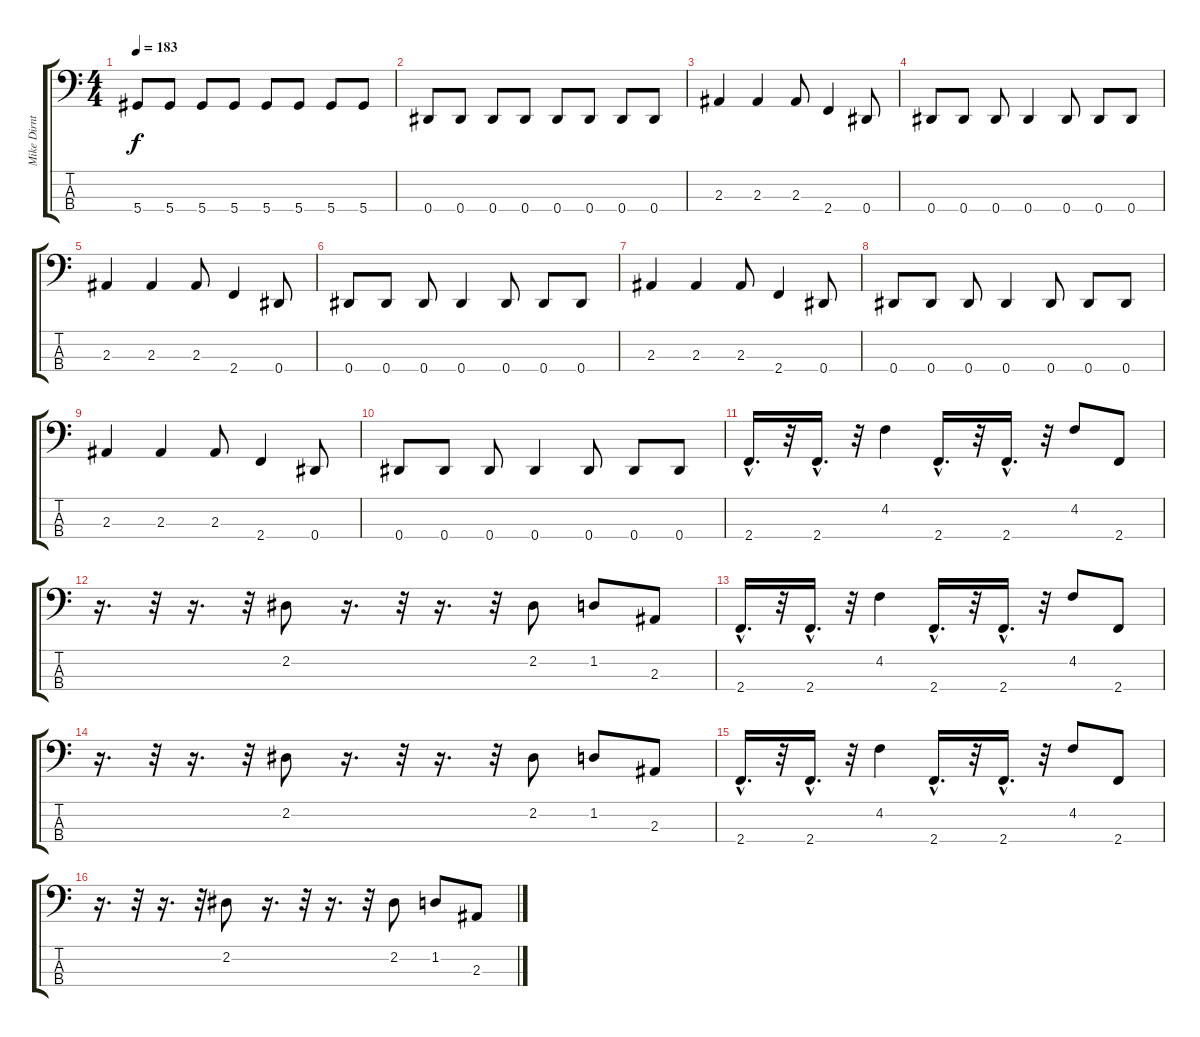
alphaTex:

\track ("Mike Dirnt" "Mike Dirnt") {instrument electricbassfinger}
\staff {score tabs}
\tuning (Gb2 Db2 Ab1 Eb1) {hide}
\ts (4 4)
\tempo 183
\clef f4
\ks c
5.4.8{dy f} 5.4.8 5.4.8 5.4.8 5.4.8 5.4.8 5.4.8 5.4.8 |
0.4.8 0.4.8 0.4.8 0.4.8 0.4.8 0.4.8 0.4.8 0.4.8 |
2.3.4 2.3.4 2.3.8 2.4.4 0.4.8 |
0.4.8 0.4.8 0.4.8 0.4.4 0.4.8 0.4.8 0.4.8 |
2.3.4 2.3.4 2.3.8 2.4.4 0.4.8 |
0.4.8 0.4.8 0.4.8 0.4.4 0.4.8 0.4.8 0.4.8 |
2.3.4 2.3.4 2.3.8 2.4.4 0.4.8 |
0.4.8 0.4.8 0.4.8 0.4.4 0.4.8 0.4.8 0.4.8 |
2.3.4 2.3.4 2.3.8 2.4.4 0.4.8 |
0.4.8 0.4.8 0.4.8 0.4.4 0.4.8 0.4.8 0.4.8 |
2.4{hac}.16{d} r.32 2.4{hac}.16{d} r.32 4.2.4 2.4{hac}.16{d} r.32 2.4{hac}.16{d} r.32 4.2.8 2.4.8 |
r.16{d} r.32 r.16{d} r.32 2.2.8 r.16{d} r.32 r.16{d} r.32 2.2.8 1.2.8 2.3.8 |
2.4{hac}.16{d} r.32 2.4{hac}.16{d} r.32 4.2.4 2.4{hac}.16{d} r.32 2.4{hac}.16{d} r.32 4.2.8 2.4.8 |
r.16{d} r.32 r.16{d} r.32 2.2.8 r.16{d} r.32 r.16{d} r.32 2.2.8 1.2.8 2.3.8 |
2.4{hac}.16{d} r.32 2.4{hac}.16{d} r.32 4.2.4 2.4{hac}.16{d} r.32 2.4{hac}.16{d} r.32 4.2.8 2.4.8 |
r.16{d} r.32 r.16{d} r.32 2.2.8 r.16{d} r.32 r.16{d} r.32 2.2.8 1.2.8 2.3.8
